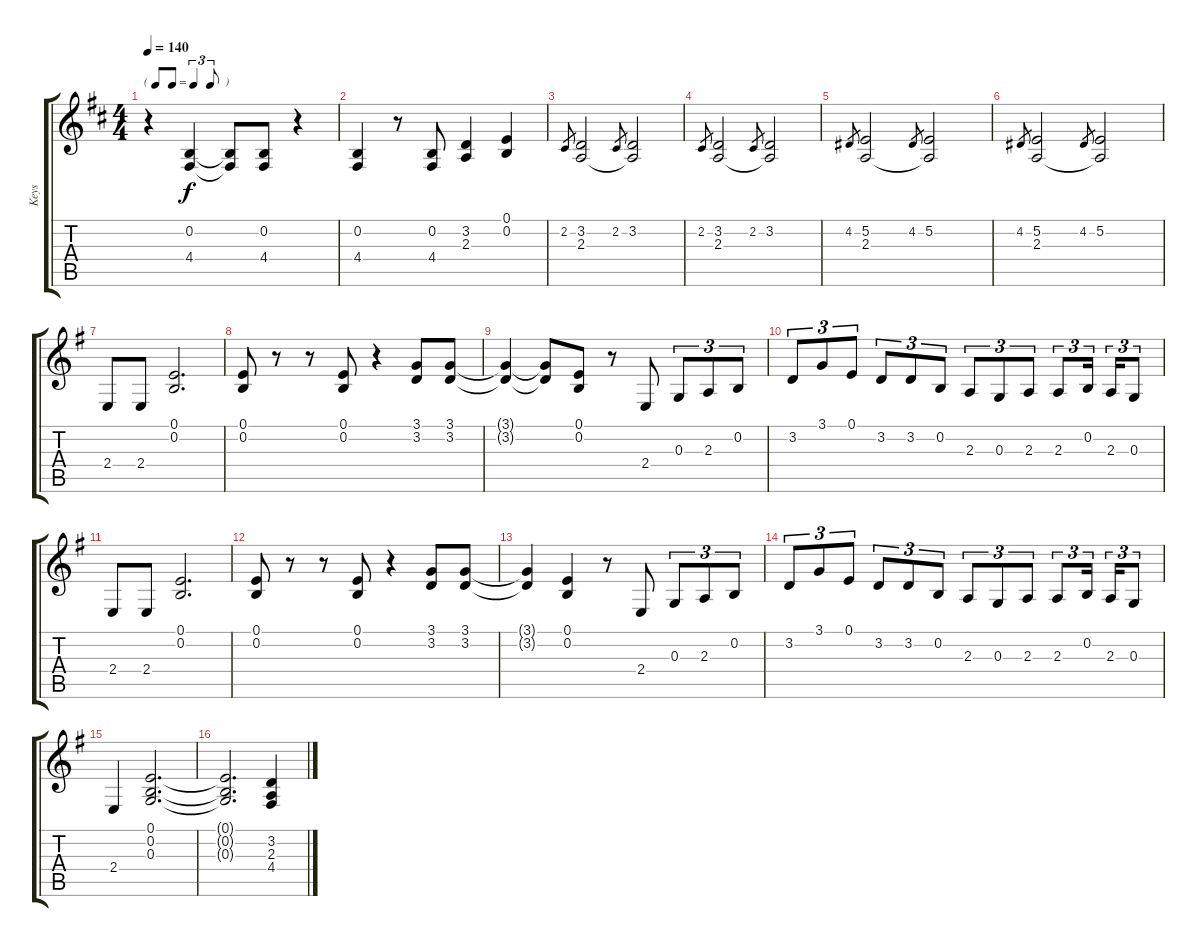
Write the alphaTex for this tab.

\track ("Keys" "Keys") {instrument churchorgan}
\staff {score tabs}
\tuning (E4 B3 G3 D3 A2 E2) {hide}
\ts (4 4)
\tf triplet8th
\tempo 140
\clef g2
\ks bminor
r.4{dy f} (0.2 4.4).4 (0.2{t} 4.4{t}).8 (0.2 4.4).8 r.4 |
(0.2 4.4).4 r.8 (0.2 4.4).8 (3.2 2.3).4 (0.1 0.2).4 |
2.2.8{gr} (3.2 2.3).2 2.2.8{gr} (3.2 2.3{t}).2 |
2.2.8{gr} (3.2 2.3).2 2.2.8{gr} (3.2 2.3{t}).2 |
4.2.8{gr} (5.2 2.3).2 4.2.8{gr} (5.2 2.3{t}).2 |
4.2.8{gr} (5.2 2.3).2 4.2.8{gr} (5.2 2.3{t}).2 |
\ks eminor
2.4.8 2.4.8 (0.1 0.2).2{d} |
(0.1 0.2).8 r.8 r.8 (0.1 0.2).8 r.4 (3.1 3.2).8 (3.1 3.2).8 |
(3.1{t} 3.2{t}).4 (3.1{t} 3.2{t}).8 (0.1 0.2).8 r.8 2.4.8 0.3.8{tu (3 2)} 2.3.8{tu (3 2)} 0.2.8{tu (3 2)} |
3.2.8{tu (3 2)} 3.1.8{tu (3 2)} 0.1.8{tu (3 2)} 3.2.8{tu (3 2)} 3.2.8{tu (3 2)} 0.2.8{tu (3 2)} 2.3.8{tu (3 2)} 0.3.8{tu (3 2)} 2.3.8{tu (3 2)} 2.3.8{tu (3 2)} 0.2.16{tu (3 2)} 2.3.16{tu (3 2)} 0.3.8{tu (3 2)} |
2.4.8 2.4.8 (0.1 0.2).2{d} |
(0.1 0.2).8 r.8 r.8 (0.1 0.2).8 r.4 (3.1 3.2).8 (3.1 3.2).8 |
(3.1{t} 3.2{t}).4 (0.1 0.2).4 r.8 2.4.8 0.3.8{tu (3 2)} 2.3.8{tu (3 2)} 0.2.8{tu (3 2)} |
3.2.8{tu (3 2)} 3.1.8{tu (3 2)} 0.1.8{tu (3 2)} 3.2.8{tu (3 2)} 3.2.8{tu (3 2)} 0.2.8{tu (3 2)} 2.3.8{tu (3 2)} 0.3.8{tu (3 2)} 2.3.8{tu (3 2)} 2.3.8{tu (3 2)} 0.2.16{tu (3 2)} 2.3.16{tu (3 2)} 0.3.8{tu (3 2)} |
2.4.4 (0.1 0.2 0.3).2{d} |
(0.1{t} 0.2{t} 0.3{t}).2{d} (3.2 2.3 4.4).4
